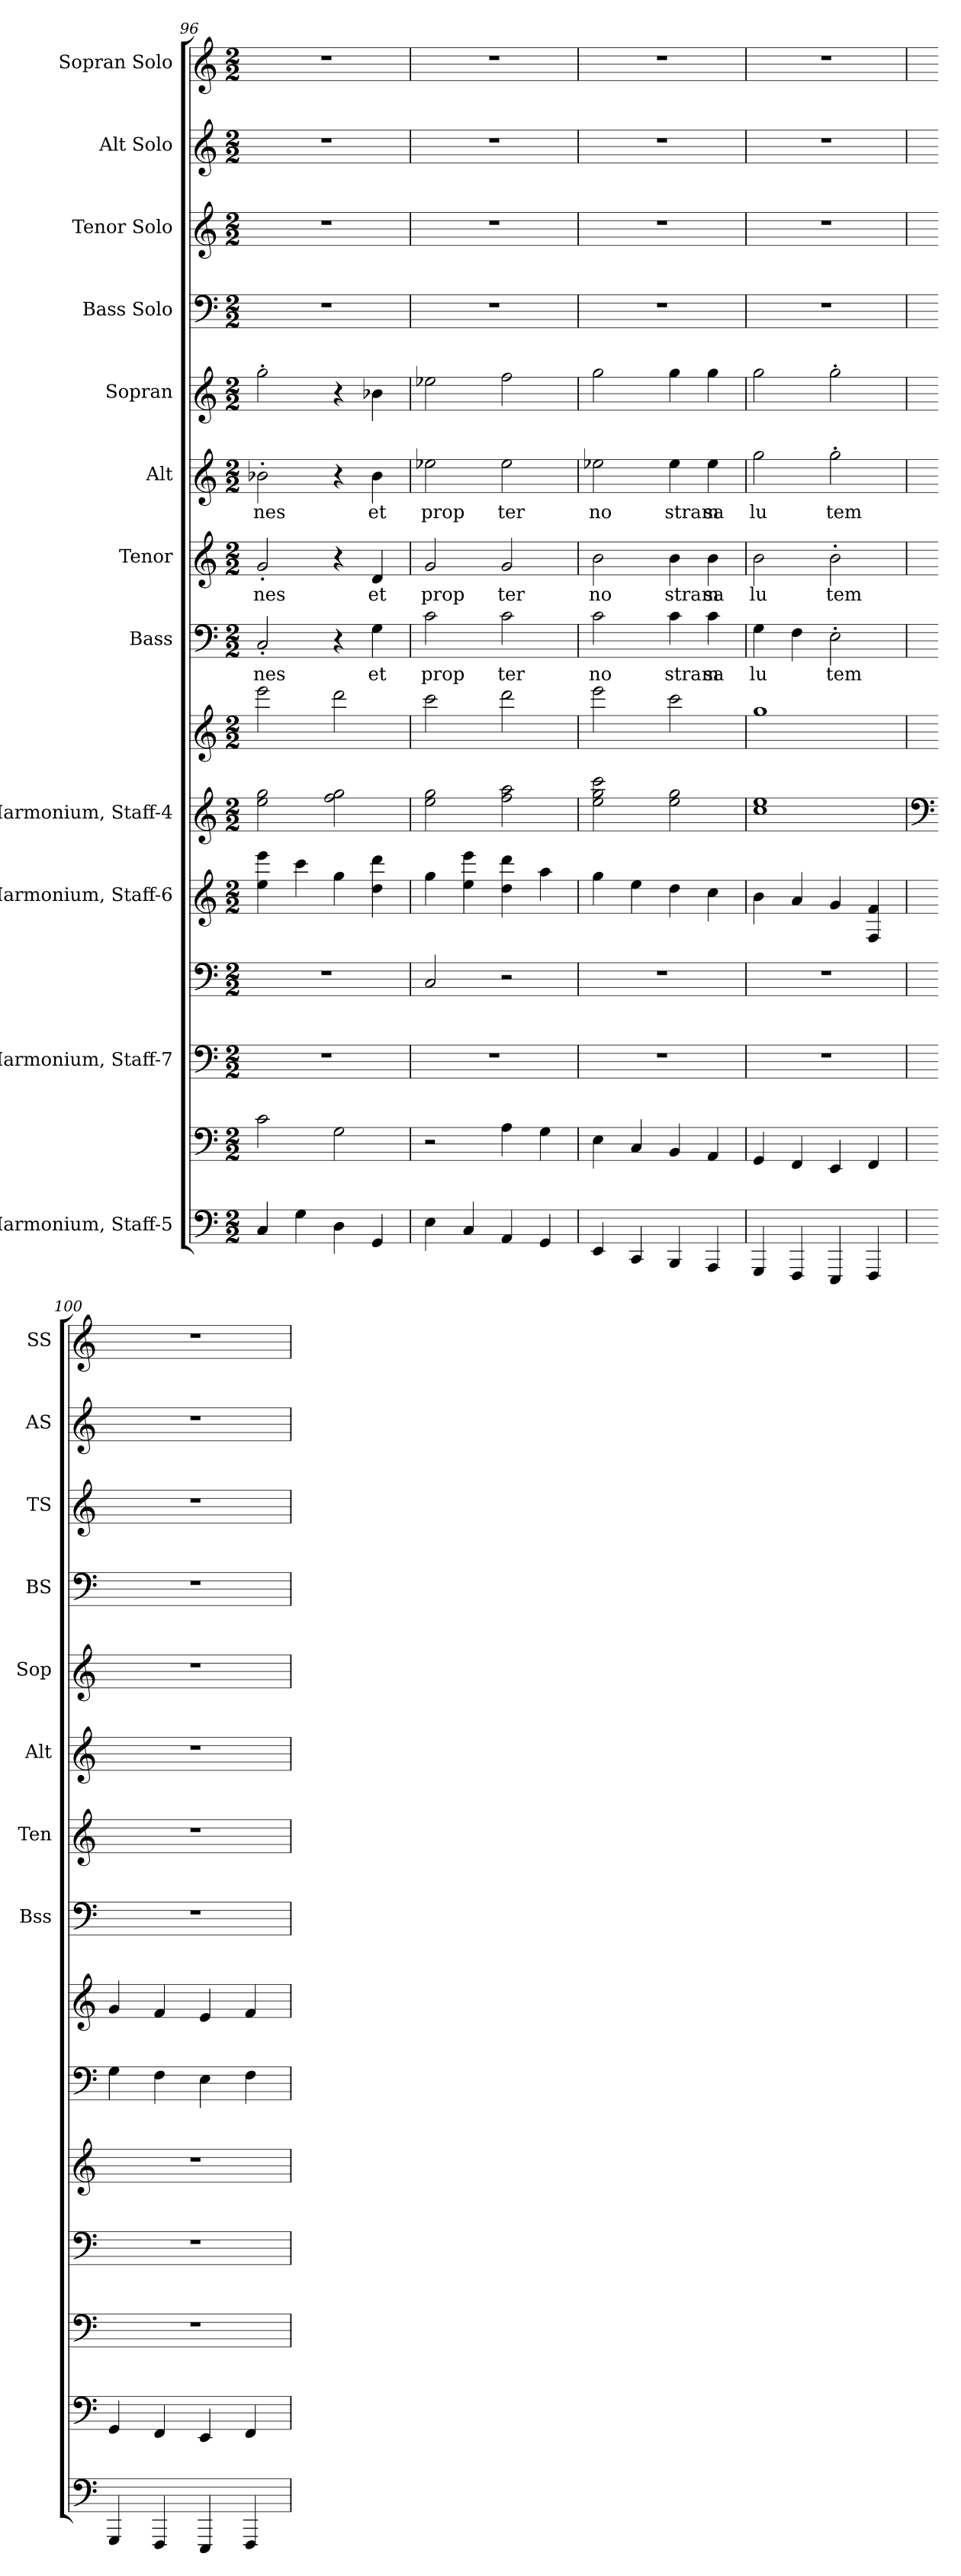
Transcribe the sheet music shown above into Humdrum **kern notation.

**kern	**kern	**kern	**kern	**kern	**kern	**kern	**kern	**text	**kern	**text	**kern	**text	**kern	**kern	**kern	**kern	**kern
*part12	*part12	*part11	*part11	*part10	*part9	*part9	*part8	*part8	*part7	*part7	*part6	*part6	*part5	*part4	*part3	*part2	*part1
*staff15	*staff14	*staff13	*staff12	*staff11	*staff10	*staff9	*staff8	*staff8	*staff7	*staff7	*staff6	*staff6	*staff5	*staff4	*staff3	*staff2	*staff1
*I"Harmonium, Staff-5	*	*I"Harmonium, Staff-7	*	*I"Harmonium, Staff-6	*I"Harmonium, Staff-4	*	*I"Bass	*	*I"Tenor	*	*I"Alt	*	*I"Sopran	*I"Bass Solo	*I"Tenor Solo	*I"Alt Solo	*I"Sopran Solo
*	*	*	*	*	*	*	*I'Bss	*	*I'Ten	*	*I'Alt	*	*I'Sop	*I'BS	*I'TS	*I'AS	*I'SS
!!LO:PB:g=z
*clefF4	*clefF4	*clefF4	*clefF4	*clefG2	*clefG2	*clefG2	*clefF4	*	*clefG2	*	*clefG2	*	*clefG2	*clefF4	*clefG2	*clefG2	*clefG2
*	*	*	*	*	*	*	*	*	*ITrd4c7	*	*ITrd2c3	*	*ITrd2c3	*	*ITrd4c7	*	*ITrd2c3
*k[]	*k[]	*k[]	*k[]	*k[]	*k[]	*k[]	*k[]	*	*k[b-]	*	*k[f#c#g#]	*	*k[f#c#g#]	*k[]	*k[b-]	*k[]	*k[f#c#g#]
*M2/2	*M2/2	*M2/2	*M2/2	*M2/2	*M2/2	*M2/2	*M2/2	*	*M2/2	*	*M2/2	*	*M2/2	*M2/2	*M2/2	*M2/2	*M2/2
=96	=96	=96	=96	=96	=96	=96	=96	=96	=96	=96	=96	=96	=96	=96	=96	=96	=96
4C/	2c\	1r	1r	4ee\ 4eee\	2ee\ 2gg\	2eee\	2C'/	nes	2c'/	nes	2gn'\	nes	2ee'\	1r	1r	1r	1r
4G\	.	.	.	4ccc\	.	.	.	.	.	.	.	.	.	.	.	.	.
4D\	2G\	.	.	4gg\	2ff\ 2gg\	2ddd\	4r	.	4r	.	4r	.	4r	.	.	.	.
4GG/	.	.	.	4dd\ 4ddd\	.	.	4G\	et	4G/	et	4g\	et	4gn\	.	.	.	.
=97	=97	=97	=97	=97	=97	=97	=97	=97	=97	=97	=97	=97	=97	=97	=97	=97	=97
4E\	2r	1r	2C/	4gg\	2ee\ 2gg\	2ccc\	2c\	prop	2c/	prop	2ccn\	prop	2ccn\	1r	1r	1r	1r
4C/	.	.	.	4ee\ 4eee\	.	.	.	.	.	.	.	.	.	.	.	.	.
4AA/	4A\	.	2r	4dd\ 4ddd\	2ff\ 2aa\	2ddd\	2c\	ter	2c/	ter	2cc\	ter	2dd\	.	.	.	.
4GG/	4G\	.	.	4aa\	.	.	.	.	.	.	.	.	.	.	.	.	.
=98	=98	=98	=98	=98	=98	=98	=98	=98	=98	=98	=98	=98	=98	=98	=98	=98	=98
4EE/	4E\	1r	1r	4gg\	2ee\ 2gg\ 2ccc\	2eee\	2c\	no	2e\	no	2ccn\	no	2ee\	1r	1r	1r	1r
4CC/	4C/	.	.	4ee\	.	.	.	.	.	.	.	.	.	.	.	.	.
4BBB/	4BB/	.	.	4dd\	2ee\ 2gg\	2ccc\	4c\	stram	4e\	stram	4cc\	stram	4ee\	.	.	.	.
4AAA/	4AA/	.	.	4cc\	.	.	4c\	sa	4e\	sa	4cc\	sa	4ee\	.	.	.	.
=99	=99	=99	=99	=99	=99	=99	=99	=99	=99	=99	=99	=99	=99	=99	=99	=99	=99
4GGG/	4GG/	1r	1r	4b\	1cc 1ee	1gg	4G\	lu	2e\	lu	2ee\	lu	2ee\	1r	1r	1r	1r
4FFF/	4FF/	.	.	4a/	.	.	4F\	.	.	.	.	.	.	.	.	.	.
4EEE/	4EE/	.	.	4g/	.	.	2E'\	tem	2e'\	tem	2ee'\	tem	2ee'\	.	.	.	.
4FFF/	4FF/	.	.	4F/ 4f/	.	.	.	.	.	.	.	.	.	.	.	.	.
=100	=100	=100	=100	=100	=100	=100	=100	=100	=100	=100	=100	=100	=100	=100	=100	=100	=100
*	*	*	*	*	*clefF4	*	*	*	*	*	*	*	*	*	*	*	*
4GGG/	4GG/	1r	1r	1r	4G\	4g/	1r	.	1r	.	1r	.	1r	1r	1r	1r	1r
4FFF/	4FF/	.	.	.	4F\	4f/	.	.	.	.	.	.	.	.	.	.	.
4EEE/	4EE/	.	.	.	4E\	4e/	.	.	.	.	.	.	.	.	.	.	.
4FFF/	4FF/	.	.	.	4F\	4f/	.	.	.	.	.	.	.	.	.	.	.
=	=	=	=	=	=	=	=	=	=	=	=	=	=	=	=	=	=
*-	*-	*-	*-	*-	*-	*-	*-	*-	*-	*-	*-	*-	*-	*-	*-	*-	*-
